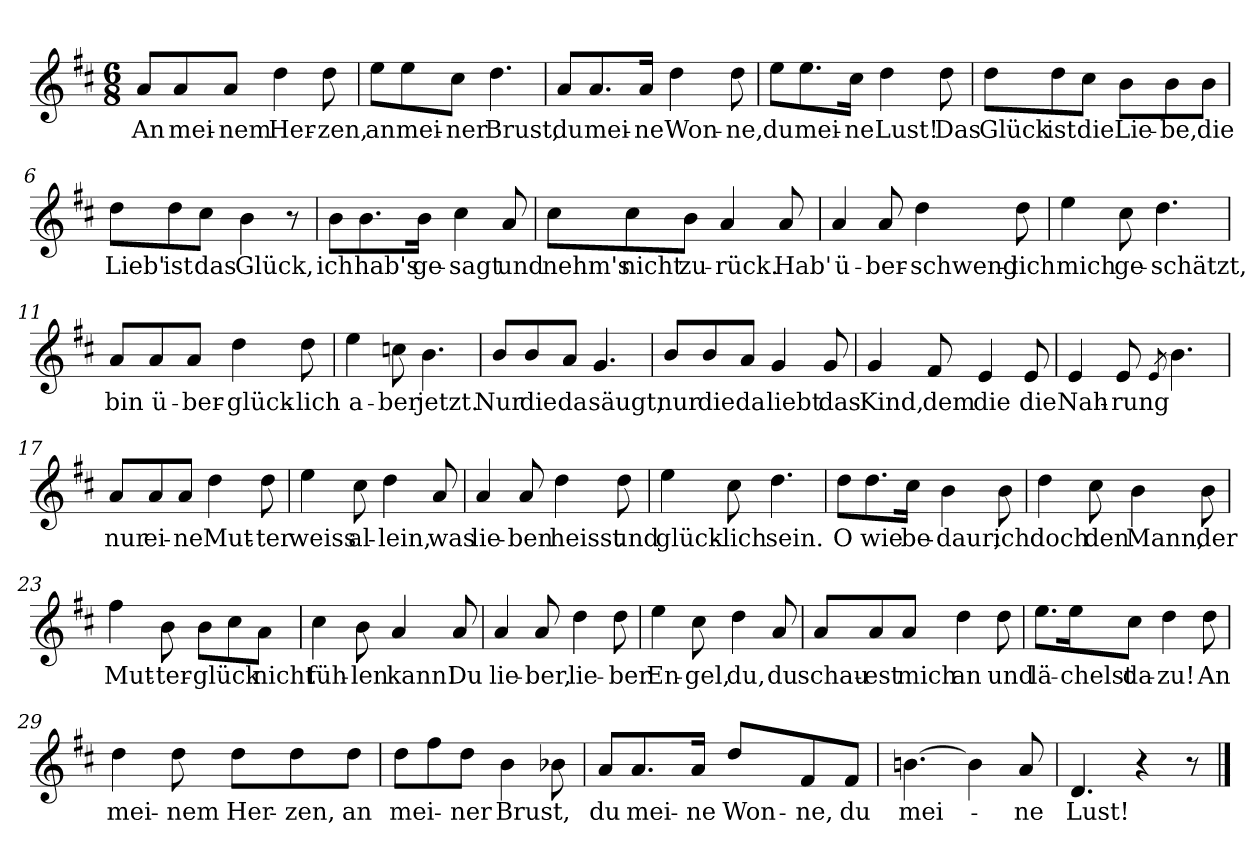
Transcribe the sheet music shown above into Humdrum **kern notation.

**kern	**text
*part1	*part1
*staff1	*staff1
*clefG2	*
*k[f#c#]	*
*M6/8	*
=1	=1
!	!LO:LY:b
8a/L	An
!	!LO:LY:b
8a/	mei-
!	!LO:LY:b
8a/J	-nem
!	!LO:LY:b
4dd\	Her-
!	!LO:LY:b
8dd\	-zen,
=2	=2
!	!LO:LY:b
8ee\L	an
!	!LO:LY:b
8ee\	mei-
!	!LO:LY:b
8cc#\J	-ner
!	!LO:LY:b
4.dd\	Brust,
=3	=3
!	!LO:LY:b
8a/L	du
!	!LO:LY:b
8.a/	mei-
!	!LO:LY:b
16a/Jk	-ne
!	!LO:LY:b
4dd\	Won-
!	!LO:LY:b
8dd\	-ne,
=4	=4
!	!LO:LY:b
8ee\L	du
!	!LO:LY:b
8.ee\	mei-
!	!LO:LY:b
16cc#\Jk	-ne
!	!LO:LY:b
4dd\	Lust!
!	!LO:LY:b
8dd\	Das
=5	=5
!	!LO:LY:b
8dd\L	Glück
!	!LO:LY:b
8dd\	ist
!	!LO:LY:b
8cc#\J	die
!	!LO:LY:b
8b\L	Lie-
!	!LO:LY:b
8b\	-be,
!	!LO:LY:b
8b\J	die
!!LO:LB:g=z
=6	=6
!	!LO:LY:b
8dd\L	Lieb'
!	!LO:LY:b
8dd\	ist
!	!LO:LY:b
8cc#\J	das
!	!LO:LY:b
4b\	Glück,
8r	.
=7	=7
!	!LO:LY:b
8b\L	ich
!	!LO:LY:b
8.b\	hab's
!	!LO:LY:b
16b\Jk	ge-
!	!LO:LY:b
4cc#\	-sagt
!	!LO:LY:b
8a/	und
=8	=8
!	!LO:LY:b
8cc#\L	nehm's
!	!LO:LY:b
8cc#\	nicht
!	!LO:LY:b
8b\J	zu-
!	!LO:LY:b
4a/	-rück.
!	!LO:LY:b
8a/	Hab'
=9	=9
!	!LO:LY:b
4a/	ü-
!	!LO:LY:b
8a/	-ber-
!	!LO:LY:b
4dd\	-schweng-
!	!LO:LY:b
8dd\	-lich
=10	=10
!	!LO:LY:b
4ee\	mich
!	!LO:LY:b
8cc#\	ge-
!	!LO:LY:b
4.dd\	-schätzt,
!!LO:LB:g=z
=11	=11
!	!LO:LY:b
8a/L	bin
!	!LO:LY:b
8a/	ü-
!	!LO:LY:b
8a/J	-ber-
!	!LO:LY:b
4dd\	-glück-
!	!LO:LY:b
8dd\	-lich
=12	=12
!	!LO:LY:b
4ee\	a-
!	!LO:LY:b
8ccn\	-ber
!	!LO:LY:b
4.b\	jetzt.
=13	=13
!	!LO:LY:b
8b/L	Nur
!	!LO:LY:b
8b/	die
!	!LO:LY:b
8a/J	da
!	!LO:LY:b
4.g/	säugt,
=14	=14
!	!LO:LY:b
8b/L	nur
!	!LO:LY:b
8b/	die
!	!LO:LY:b
8a/J	da
!	!LO:LY:b
4g/	liebt
!	!LO:LY:b
8g/	das
=15	=15
!	!LO:LY:b
4g/	Kind,
!	!LO:LY:b
8f#/	dem
!	!LO:LY:b
4e/	die
!	!LO:LY:b
8e/	die
=16	=16
!	!LO:LY:b
4e/	Nah-
!	!LO:LY:b
8e/	-rung
8qe/	.
4.b\	.
!!LO:LB:g=z
=17	=17
!	!LO:LY:b
8a/L	nur
!	!LO:LY:b
8a/	ei-
!	!LO:LY:b
8a/J	-ne
!	!LO:LY:b
4dd\	Mut-
!	!LO:LY:b
8dd\	-ter
=18	=18
!	!LO:LY:b
4ee\	weiss
!	!LO:LY:b
8cc#\	al-
!	!LO:LY:b
4dd\	-lein,
!	!LO:LY:b
8a/	was
=19	=19
!	!LO:LY:b
4a/	lie-
!	!LO:LY:b
8a/	-ben
!	!LO:LY:b
4dd\	heisst
!	!LO:LY:b
8dd\	und
=20	=20
!	!LO:LY:b
4ee\	glück-
!	!LO:LY:b
8cc#\	-lich
!	!LO:LY:b
4.dd\	sein.
=21	=21
!	!LO:LY:b
8dd\L	O
!	!LO:LY:b
8.dd\	wie
!	!LO:LY:b
16cc#\Jk	be-
!	!LO:LY:b
4b\	-daur;
!	!LO:LY:b
8b\	ich
=22	=22
!	!LO:LY:b
4dd\	doch
!	!LO:LY:b
8cc#\	den
!	!LO:LY:b
4b\	Mann,
!	!LO:LY:b
8b\	der
!!LO:LB:g=z
=23	=23
!	!LO:LY:b
4ff#\	Mut-
!	!LO:LY:b
8b\	-ter-
!	!LO:LY:b
8b\L	-glück
8cc#\	.
!	!LO:LY:b
8a\J	nicht
=24	=24
!	!LO:LY:b
4cc#\	füh-
!	!LO:LY:b
8b\	-len
!	!LO:LY:b
4a/	kann!
!	!LO:LY:b
8a/	Du
=25	=25
!	!LO:LY:b
4a/	lie-
!	!LO:LY:b
8a/	-ber,
!	!LO:LY:b
4dd\	lie-
!	!LO:LY:b
8dd\	-ber
=26	=26
!	!LO:LY:b
4ee\	En-
!	!LO:LY:b
8cc#\	-gel,
!	!LO:LY:b
4dd\	du,
!	!LO:LY:b
8a/	du
=27	=27
!	!LO:LY:b
8a/L	schau-
!	!LO:LY:b
8a/	-est
!	!LO:LY:b
8a/J	mich
!	!LO:LY:b
4dd\	an
!	!LO:LY:b
8dd\	und
=28	=28
!	!LO:LY:b
8.ee\L	lä-
!	!LO:LY:b
16ee\K	-chelst
!	!LO:LY:b
8cc#\J	da-
!	!LO:LY:b
4dd\	-zu!
!	!LO:LY:b
8dd\	An
!!LO:LB:g=z
=29	=29
!	!LO:LY:b
4dd\	mei-
!	!LO:LY:b
8dd\	-nem
!	!LO:LY:b
8dd\L	Her-
!	!LO:LY:b
8dd\	-zen,
!	!LO:LY:b
8dd\J	an
=30	=30
!	!LO:LY:b
8dd\L	mei-
8ff#\	.
!	!LO:LY:b
8dd\J	-ner
!	!LO:LY:b
4b\	Brust,
8b-X\	.
=31	=31
!	!LO:LY:b
8a/L	du
!	!LO:LY:b
8.a/	mei-
!	!LO:LY:b
16a/Jk	-ne
!	!LO:LY:b
8dd/L	Won-
!	!LO:LY:b
8f#/	-ne,
!	!LO:LY:b
8f#/J	du
=32	=32
!	!LO:LY:b
[4.bn\	mei-
4bn\]	.
!	!LO:LY:b
8a/	-ne
=33	=33
!	!LO:LY:b
4.d/	Lust!
4r	.
8r	.
==	==
*-	*-
